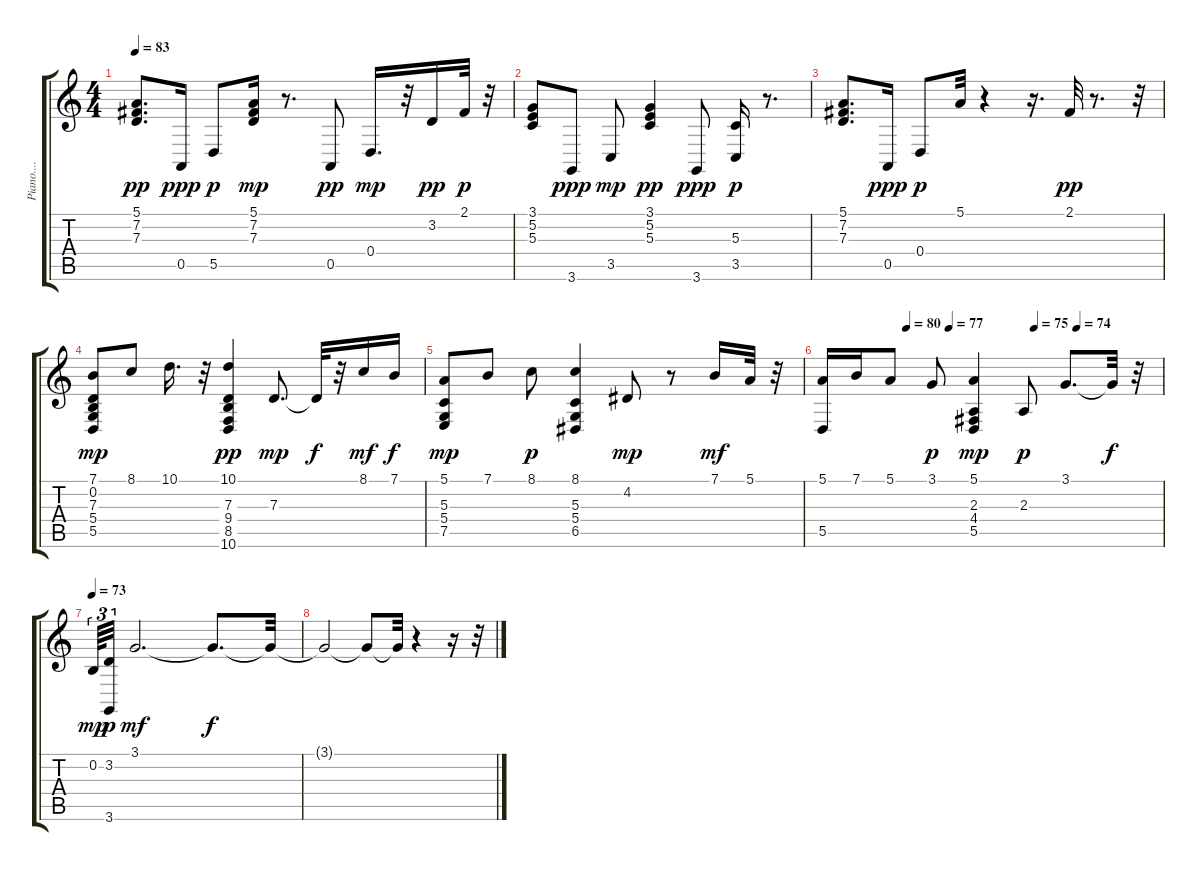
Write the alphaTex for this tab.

\track ("Piano....           " "Piano.... ") {instrument brightacousticpiano}
\staff {score tabs}
\tuning (E4 B3 G3 D3 A2 E2) {hide}
\ts (4 4)
\tempo 83
\clef g2
\ks c
(5.1 7.2 7.3).8{d dy pp} 0.5.16{dy ppp} 5.5.8{dy p} (5.1 7.2 7.3).16{dy mp} r.8{d} 0.5.8{dy pp} 0.4.16{d dy mp} r.32 3.2.16{dy pp} 2.1.32{dy p} r.32 |
(3.1 5.2 5.3).8 3.6.8{dy ppp} 3.5.8{dy mp} (3.1 5.2 5.3).4{dy pp} 3.6.8{dy ppp} (5.3 3.5).16{dy p} r.8{d} |
(5.1 7.2 7.3).8{d} 0.5.16{dy ppp} 0.4.8{dy p} 5.1.32 r.4 r.16{d} 2.1.32{dy pp} r.8{d} r.32 |
(7.1 0.2 7.3 5.4 5.5).8{dy mp} 8.1.8 10.1.16{d} r.32 (10.1 7.3 9.4 8.5 10.6).4{dy pp} 7.3.8{d dy mp} 7.3{t}.32{dy f} r.32 8.1.16{dy mf} 7.1.16{dy f} |
(5.1 5.3 5.4 7.5).8{dy mp} 7.1.8 8.1.8{dy p} (8.1 5.3 5.4 6.5).4 4.2.8{dy mp} r.8 7.1.16{dy mf} 5.1.32 r.32 |
\tempo (80 0.25)
\tempo (77 0.375)
\tempo (75 0.625)
\tempo (74 0.75)
(5.1 5.5).16 7.1.16 5.1.8 3.1.8{dy p} (5.1 2.3 4.4 5.5).4{dy mp} 2.3.8{dy p} 3.1.8{d} 3.1{t}.32{dy f} r.32 |
\tempo 73
0.2.64{tu (3 2) dy mp} (3.2 3.6).32{tu (3 2) dy p} 3.1.2{d dy mf} 3.1{t}.8{d dy f} 3.1{t}.32 |
3.1{t}.2 3.1{t}.8 3.1{t}.32 r.4 r.16 r.32
